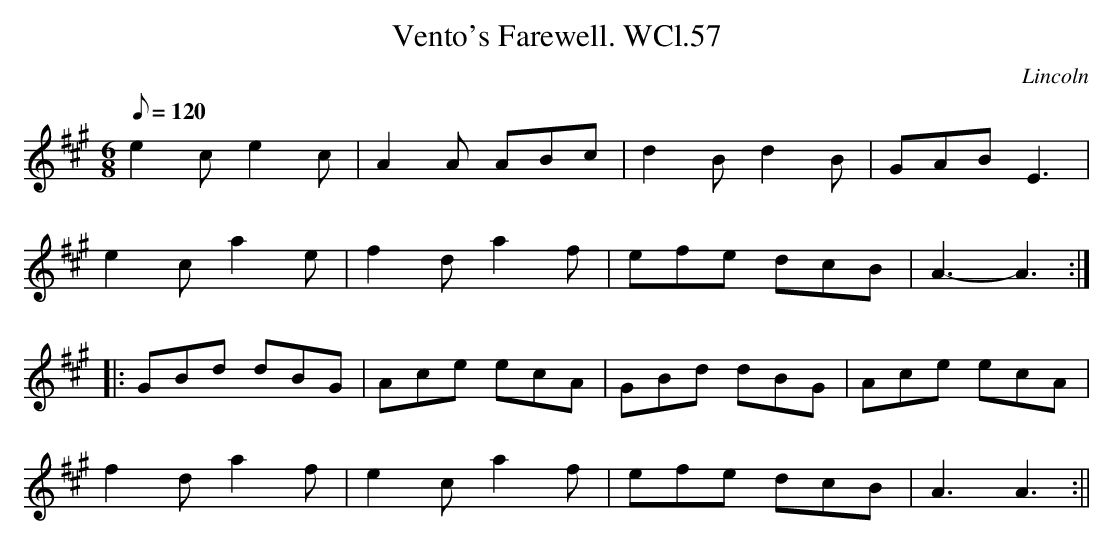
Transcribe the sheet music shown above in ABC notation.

X:1
T:Vento's Farewell. WCl.57
M:6/8
L:1/8
Q:120
O:Lincoln
K:A
e2ce2c|A2A ABc|d2Bd2B|GAB E3|!
e2ca2e|f2da2f|efe dcB|A3-A3::!
GBd dBG|Ace ecA|GBd dBG|Ace ecA|!
f2da2f|e2ca2f|efe dcB|A3A3:||
